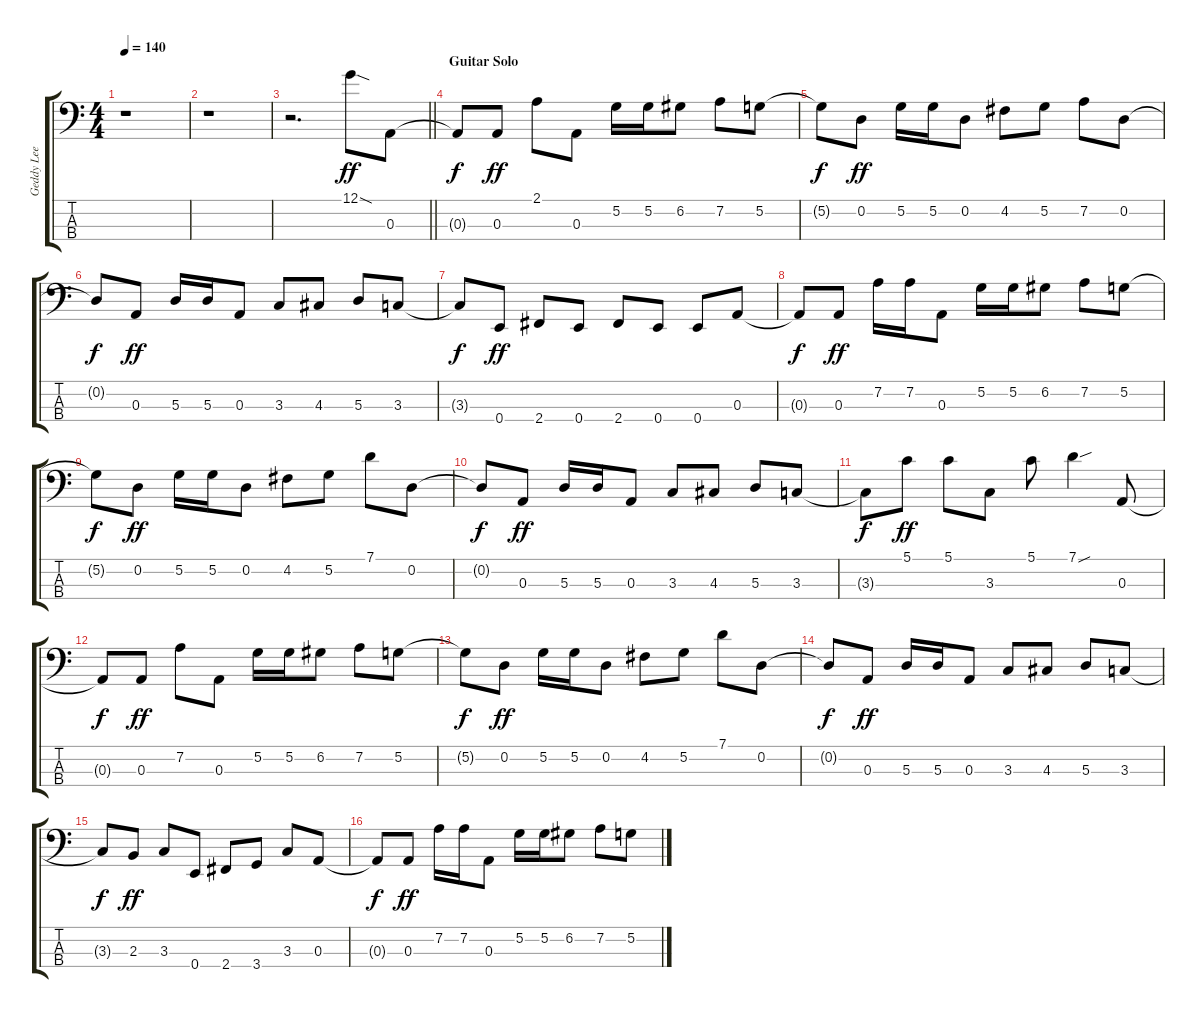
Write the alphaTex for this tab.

\track ("Geddy Lee " "Geddy Lee ") {instrument electricbasspick}
\staff {score tabs}
\tuning (G2 D2 A1 E1) {hide}
\ts (4 4)
\tempo 140
\clef f4
\ks c
r.1{dy f} |
r.1 |
\barLineRight lightlight
r.2{d} 12.1{sod}.8{dy ff} 0.3.8 |
\section ("" "Guitar Solo")
0.3{t}.8{dy f} 0.3.8{dy ff} 2.1.8 0.3.8 5.2.16 5.2.16 6.2.8 7.2.8 5.2.8 |
5.2{t}.8{dy f} 0.2.8{dy ff} 5.2.16 5.2.16 0.2.8 4.2.8 5.2.8 7.2.8 0.2.8 |
0.2{t}.8{dy f} 0.3.8{dy ff} 5.3.16 5.3.16 0.3.8 3.3.8 4.3.8 5.3.8 3.3.8 |
3.3{t}.8{dy f} 0.4.8{dy ff} 2.4.8 0.4.8 2.4.8 0.4.8 0.4.8 0.3.8 |
0.3{t}.8{dy f} 0.3.8{dy ff} 7.2.16 7.2.16 0.3.8 5.2.16 5.2.16 6.2.8 7.2.8 5.2.8 |
5.2{t}.8{dy f} 0.2.8{dy ff} 5.2.16 5.2.16 0.2.8 4.2.8 5.2.8 7.1.8 0.2.8 |
0.2{t}.8{dy f} 0.3.8{dy ff} 5.3.16 5.3.16 0.3.8 3.3.8 4.3.8 5.3.8 3.3.8 |
3.3{t}.8{dy f} 5.1.8{dy ff} 5.1.8 3.3.8 5.1.8 7.1{sou}.4 0.3.8 |
0.3{t}.8{dy f} 0.3.8{dy ff} 7.2.8 0.3.8 5.2.16 5.2.16 6.2.8 7.2.8 5.2.8 |
5.2{t}.8{dy f} 0.2.8{dy ff} 5.2.16 5.2.16 0.2.8 4.2.8 5.2.8 7.1.8 0.2.8 |
0.2{t}.8{dy f} 0.3.8{dy ff} 5.3.16 5.3.16 0.3.8 3.3.8 4.3.8 5.3.8 3.3.8 |
3.3{t}.8{dy f} 2.3.8{dy ff} 3.3.8 0.4.8 2.4.8 3.4.8 3.3.8 0.3.8 |
0.3{t}.8{dy f} 0.3.8{dy ff} 7.2.16 7.2.16 0.3.8 5.2.16 5.2.16 6.2.8 7.2.8 5.2.8
